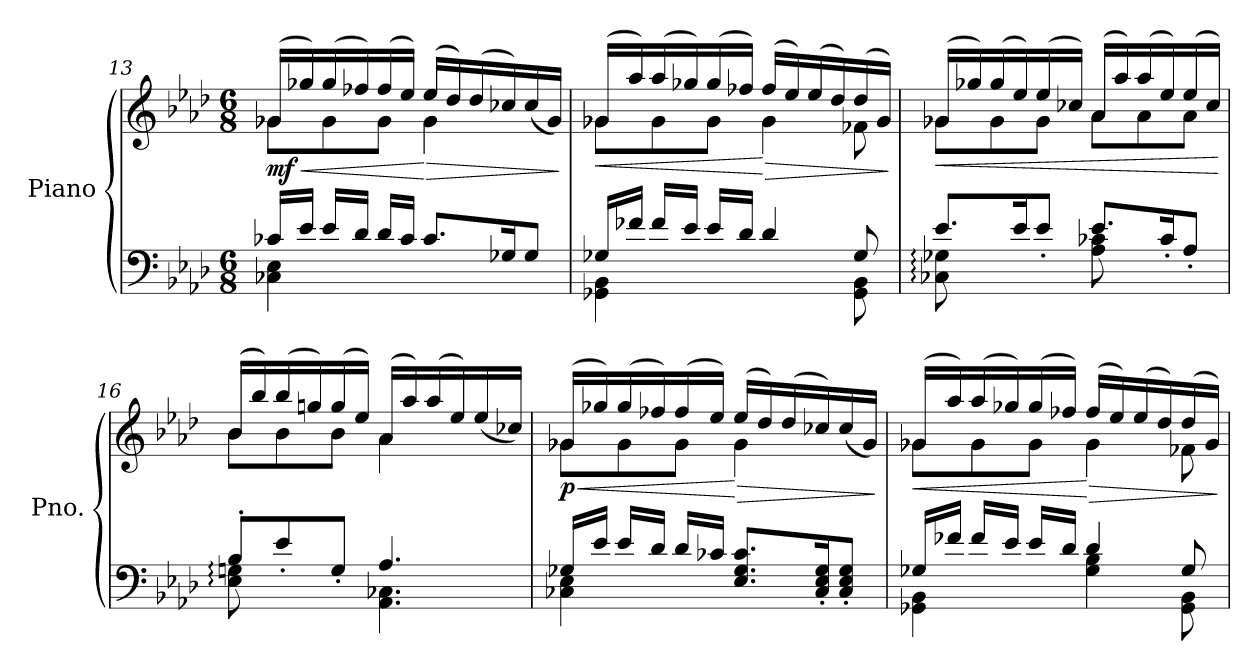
**kern	**kern	**dynam
*part1	*part1	*part1
*staff2	*staff1	*staff1/2
*I"Piano	*	*
*I'Pno.	*	*
*clefF4	*clefG2	*
*k[b-e-a-d-]	*k[b-e-a-d-]	*
*M6/8	*M6/8	*
*MM70	*MM70	*
=13	=13	=13
*^	*	*
!	!	!	!LO:HP:b
*	*	*^	*
!	!	!	!	!LO:DY:n=1:b
16c-X/LL	4C-X\ 4E-\	(16g-X/LL	8g-\L	< mf
16e-/JJ	.	16gg-X/)	.	.
*	*	*MM80	*	*
16e-/LL	.	(16gg-/	8g-\	.
16d-/JJ	.	16ff-X/)	.	.
16d-/LL	2ryy	(16ff-/	8g-\J	.
16c-/JJ	.	16ee-/JJ)	.	.
!	!	!	!	!LO:HP:n=1:b
8.c-/L	.	(16ee-/LL	4g-\	[ >
.	.	16dd-/)	.	.
.	.	(16dd-/	.	.
16G-X/K	.	16cc-X/)	.	.
*	*	*MM70	*	*
8G-/J	.	(16cc-/	8ryy	.
*	*	*MM60	*	*
.	.	16g-/JJ)	.	.
*v	*v	*	*	*
*	*v	*v	*
.	.	]
!!LO:LB:g=z
=14	=14	=14
*	*MM70	*
*^	*	*
!	!	!	!LO:HP:b
*	*	*^	*
16G-X/LL	4GG-X\ 4BB-\	(16g-X/LL	8g-\L	<
16f-X/JJ	.	16aa-/)	.	.
*	*	*MM80	*	*
16f-/LL	.	(16aa-/	8g-\	.
16e-/JJ	.	16gg-X/)	.	.
16e-/LL	4ryy	(16gg-/	8g-\J	.
16d-/JJ	.	16ff-X/JJ)	.	.
!	!	!	!	!LO:HP:n=1:b
4d-/	.	(16ff-/LL	4g-\	[ >
.	.	16ee-/)	.	.
.	8ryy	(16ee-/	.	.
*	*	*MM70	*	*
.	.	16dd-/)	.	.
*	*	*MM60	*	*
8G-/	8GG-\ 8BB-\	(16dd-/	8f-X\	.
.	.	16g-/JJ)	.	.
*v	*v	*	*	*
*	*v	*v	*
.	.	]
=15	=15	=15
*	*MM70	*
*^	*	*
!	!	!	!LO:HP:b
*	*	*^	*
8.e-/L	8C-X\: 8G-X\:	(16g-X/LL	8g-\L	<
.	.	16gg-X/)	.	.
.	4ryy	(16gg-/	8g-\	.
16e-/K	.	16ee-/)	.	.
8e-'/J	.	(16ee-/	8g-\J	.
.	.	16cc-X/JJ)	.	.
8.e-/L	8A-\ 8c-X\	(16a-/LL	8a-\L	.
.	.	16aa-/)	.	.
.	4ryy	(16aa-/	8a-\	.
16c-'/K	.	16ee-/)	.	.
*	*	*MM65	*	*
8A-'/J	.	(16ee-/	8a-\J	.
.	.	16cc-/JJ)	.	.
*v	*v	*	*	*
*	*v	*v	*
.	.	[
=16	=16	=16
*^	*^	*
8B-'/L	8E-\: 8Gn\:	(16b-/LL	8b-\L	.
.	.	16bb-/)	.	.
*	*	*MM60	*	*
8e-'/	4ryy	(16bb-/	8b-\	.
.	.	16ggn/)	.	.
*	*	*MM55	*	*
8G'/J	.	(16gg/	8b-\J	.
.	.	16ee-/JJ)	.	.
4.A-/	4.AA-\ 4.C-X\	(16a-/LL	4a-\	.
*	*	*MM70	*	*
.	.	16aa-/)	.	.
.	.	(16aa-/	.	.
.	.	16ee-/)	.	.
.	.	(16ee-/	8ryy	.
.	.	16cc-X/JJ)	.	.
!!LO:PB:g=z	!!
=17	=17	=17	=17	=17
*	*	*MM60	*	*
!	!	!	!	!LO:HP:b
!	!	!	!	!LO:DY:n=1:b
16G-X/LL	4C-X\ 4E-\	(16g-X/LL	8g-\L	< p
*	*	*MM70	*	*
16e-/JJ	.	16gg-X/)	.	.
16e-/LL	.	(16gg-/	8g-\	.
*	*	*MM80	*	*
16d-/JJ	.	16ff-X/)	.	.
16d-/LL	2ryy	(16ff-/	8g-\J	.
16c-X/JJ	.	16ee-/JJ)	.	.
*	*	*MM70	*	*
!	!	!	!	!LO:HP:n=1:b
8.E-/ 8.G-/ 8.c-/L	.	(16ee-/LL	4g-\	[ >
.	.	16dd-/)	.	.
.	.	(16dd-/	.	.
16C-/' 16E-/' 16G-/'K	.	16cc-X/)	.	.
8C-/' 8E-/' 8G-/'J	.	(16cc-/	8ryy	.
*	*	*MM60	*	*
.	.	16g-/JJ)	.	.
*v	*v	*	*	*
*	*v	*v	*
.	.	]
=18	=18	=18
*^	*	*
!	!	!	!LO:HP:b
*	*	*^	*
16G-X/LL	4GG-X\ 4BB-\	(16g-X/LL	8g-\L	<
*	*	*MM70	*	*
16f-X/JJ	.	16aa-/)	.	.
16f-/LL	.	(16aa-/	8g-\	.
*	*	*MM80	*	*
16e-/JJ	.	16gg-X/)	.	.
16e-/LL	8ryy	(16gg-/	8g-\J	.
16d-/JJ	.	16ff-X/JJ)	.	.
!	!	!	!	!LO:HP:n=1:b
4d-/	4G-\ 4B-\	(16ff-/LL	4g-\	[ >
.	.	16ee-/)	.	.
.	.	(16ee-/	.	.
.	.	16dd-/)	.	.
*	*	*MM70	*	*
8G-/	8GG-\ 8BB-\	(16dd-/	8f-X\	.
.	.	16g-/JJ)	.	.
*v	*v	*	*	*
*	*v	*v	*
.	.	]
=	=	=
*-	*-	*-
